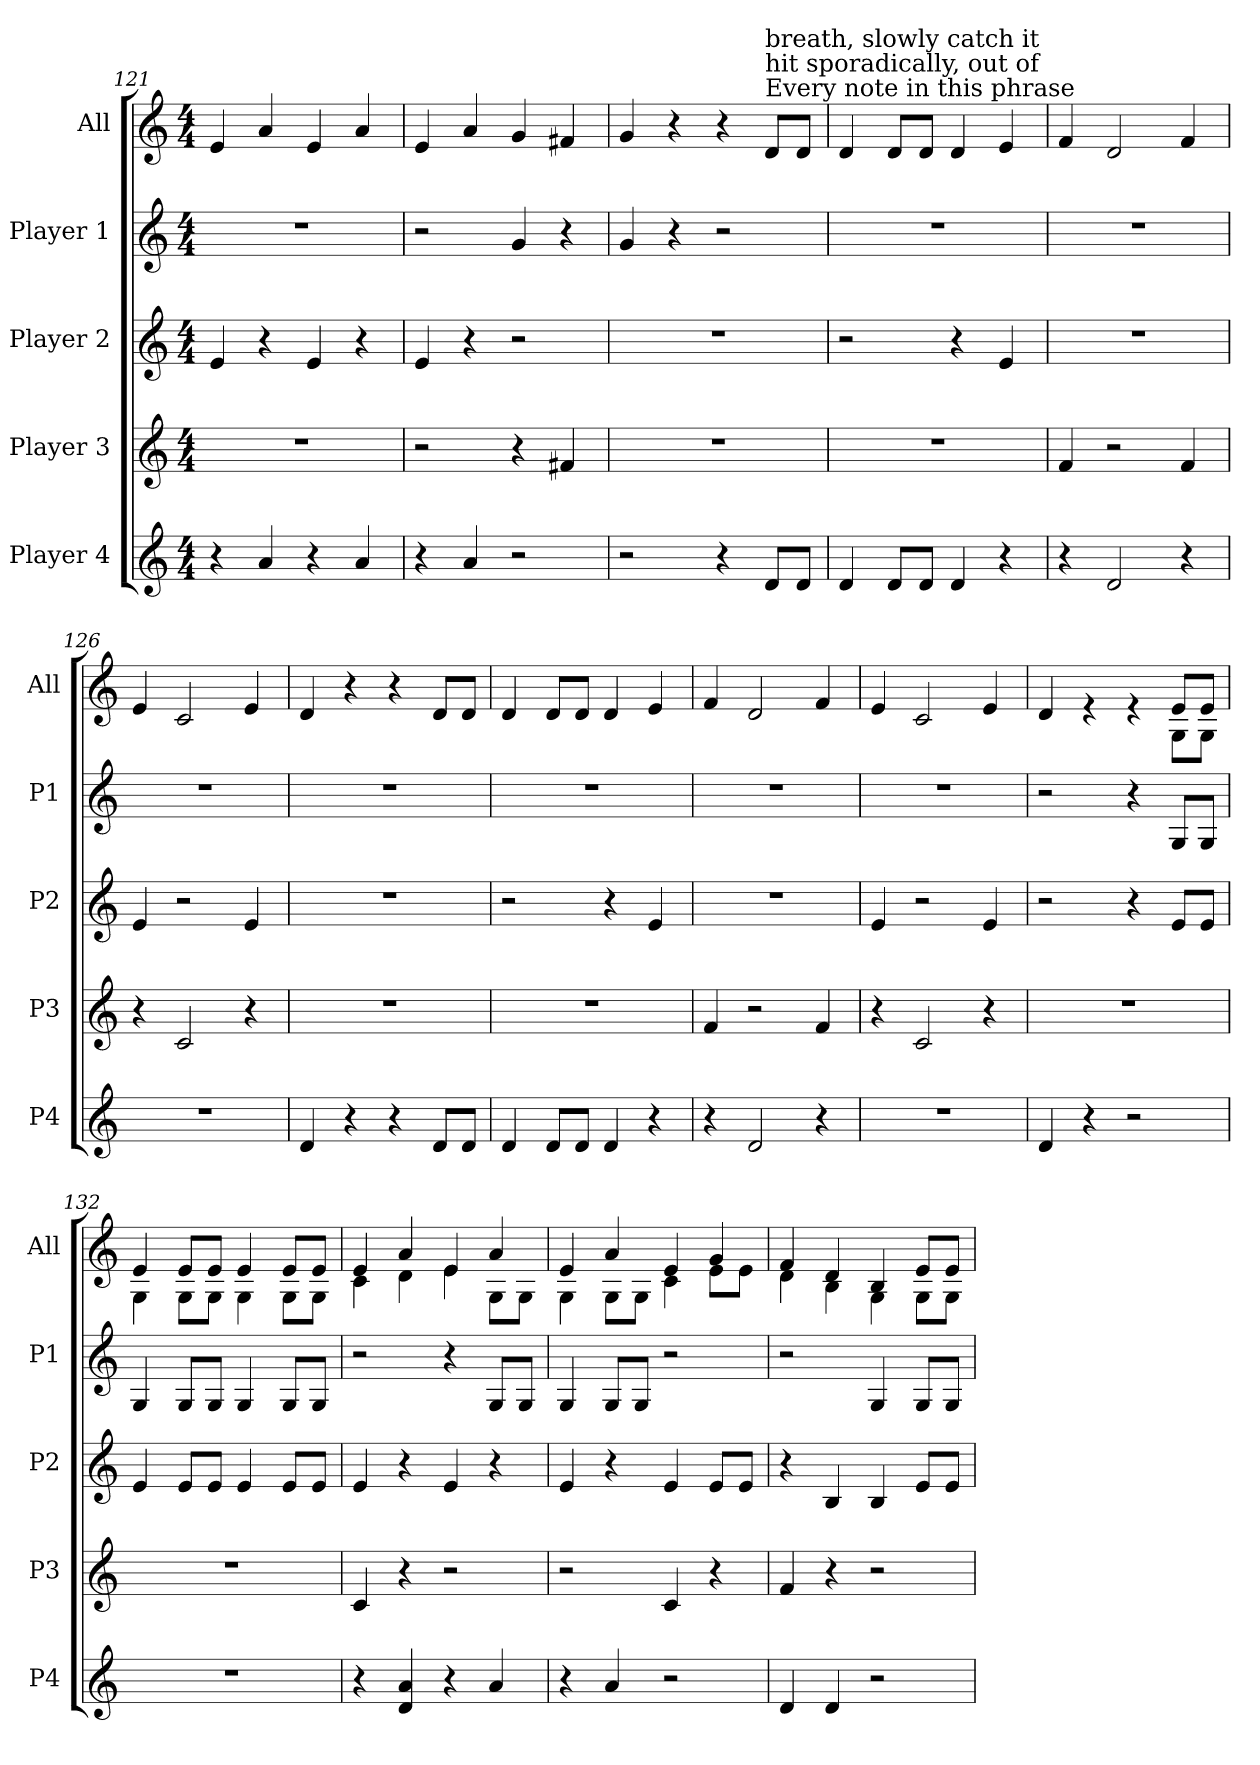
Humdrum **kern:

**kern	**kern	**kern	**kern	**kern
*part5	*part4	*part3	*part2	*part1
*staff5	*staff4	*staff3	*staff2	*staff1
*I"Player 4	*I"Player 3	*I"Player 2	*I"Player 1	*I"All
*I'P4	*I'P3	*I'P2	*I'P1	*I'All
*clefG2	*clefG2	*clefG2	*clefG2	*clefG2
*k[]	*k[]	*k[]	*k[]	*k[]
*M4/4	*M4/4	*M4/4	*M4/4	*M4/4
*MM240	*MM240	*MM240	*MM240	*MM240
=121	=121	=121	=121	=121
4r	1r	4e/	1r	4e/
4a/	.	4r	.	4a/
4r	.	4e/	.	4e/
4a/	.	4r	.	4a/
=122	=122	=122	=122	=122
4r	2r	4e/	2r	4e/
4a/	.	4r	.	4a/
2r	4r	2r	4g/	4g/
.	4f#X/	.	4r	4f#X/
=123	=123	=123	=123	=123
2r	1r	1r	4g/	4g/
.	.	.	4r	4r
4r	.	.	2r	4r
!	!	!	!	!LO:TX:a:t=Every note in this phrase
!	!	!	!	!LO:TX:a:t=hit sporadically, out of
!	!	!	!	!LO:TX:a:t=breath, slowly catch it
8d/L	.	.	.	8d/L
8d/J	.	.	.	8d/J
!!LO:PB:g=z
=124	=124	=124	=124	=124
4d/	1r	2r	1r	4d/
8d/L	.	.	.	8d/L
8d/J	.	.	.	8d/J
4d/	.	4r	.	4d/
4r	.	4e/	.	4e/
=125	=125	=125	=125	=125
4r	4f/	1r	1r	4f/
2d/	2r	.	.	2d/
4r	4f/	.	.	4f/
=126	=126	=126	=126	=126
1r	4r	4e/	1r	4e/
.	2c/	2r	.	2c/
.	4r	4e/	.	4e/
=127	=127	=127	=127	=127
4d/	1r	1r	1r	4d/
4r	.	.	.	4r
4r	.	.	.	4r
8d/L	.	.	.	8d/L
8d/J	.	.	.	8d/J
=128	=128	=128	=128	=128
4d/	1r	2r	1r	4d/
8d/L	.	.	.	8d/L
8d/J	.	.	.	8d/J
4d/	.	4r	.	4d/
4r	.	4e/	.	4e/
=129	=129	=129	=129	=129
4r	4f/	1r	1r	4f/
2d/	2r	.	.	2d/
4r	4f/	.	.	4f/
=130	=130	=130	=130	=130
1r	4r	4e/	1r	4e/
.	2c/	2r	.	2c/
.	4r	4e/	.	4e/
=131	=131	=131	=131	=131
*	*	*	*	*^
4d/	1r	2r	2r	4d/	2.ryy
4r	.	.	.	4re	.
2r	.	4r	4r	4re	.
.	.	8e/L	8G/L	8e/L	8G\L
.	.	8e/J	8G/J	8e/J	8G\J
=132	=132	=132	=132	=132	=132
1r	1r	4e/	4G/	4e/	4G\
.	.	8e/L	8G/L	8e/L	8G\L
.	.	8e/J	8G/J	8e/J	8G\J
.	.	4e/	4G/	4e/	4G\
.	.	8e/L	8G/L	8e/L	8G\L
.	.	8e/J	8G/J	8e/J	8G\J
!!LO:LB:g=z	!!
=133	=133	=133	=133	=133	=133
4r	4c/	4e/	2r	4e/	4c\
4d/ 4a/	4r	4r	.	4a/	4d\
4r	2r	4e/	4r	4e/	4e\
4a/	.	4r	8G/L	4a/	8G\L
.	.	.	8G/J	.	8G\J
=134	=134	=134	=134	=134	=134
4r	2r	4e/	4G/	4e/	4G\
4a/	.	4r	8G/L	4a/	8G\L
.	.	.	8G/J	.	8G\J
2r	4c/	4e/	2r	4e/	4c\
.	4r	8e/L	.	4g/	8e\L
.	.	8e/J	.	.	8e\J
=135	=135	=135	=135	=135	=135
4d/	4f/	4r	2r	4f/	4d\
4d/	4r	4B/	.	4d/	4B\
2r	2r	4B/	4G/	4B/	4G\
.	.	8e/L	8G/L	8e/L	8G\L
.	.	8e/J	8G/J	8e/J	8G\J
*	*	*	*	*v	*v
=	=	=	=	=
*-	*-	*-	*-	*-
